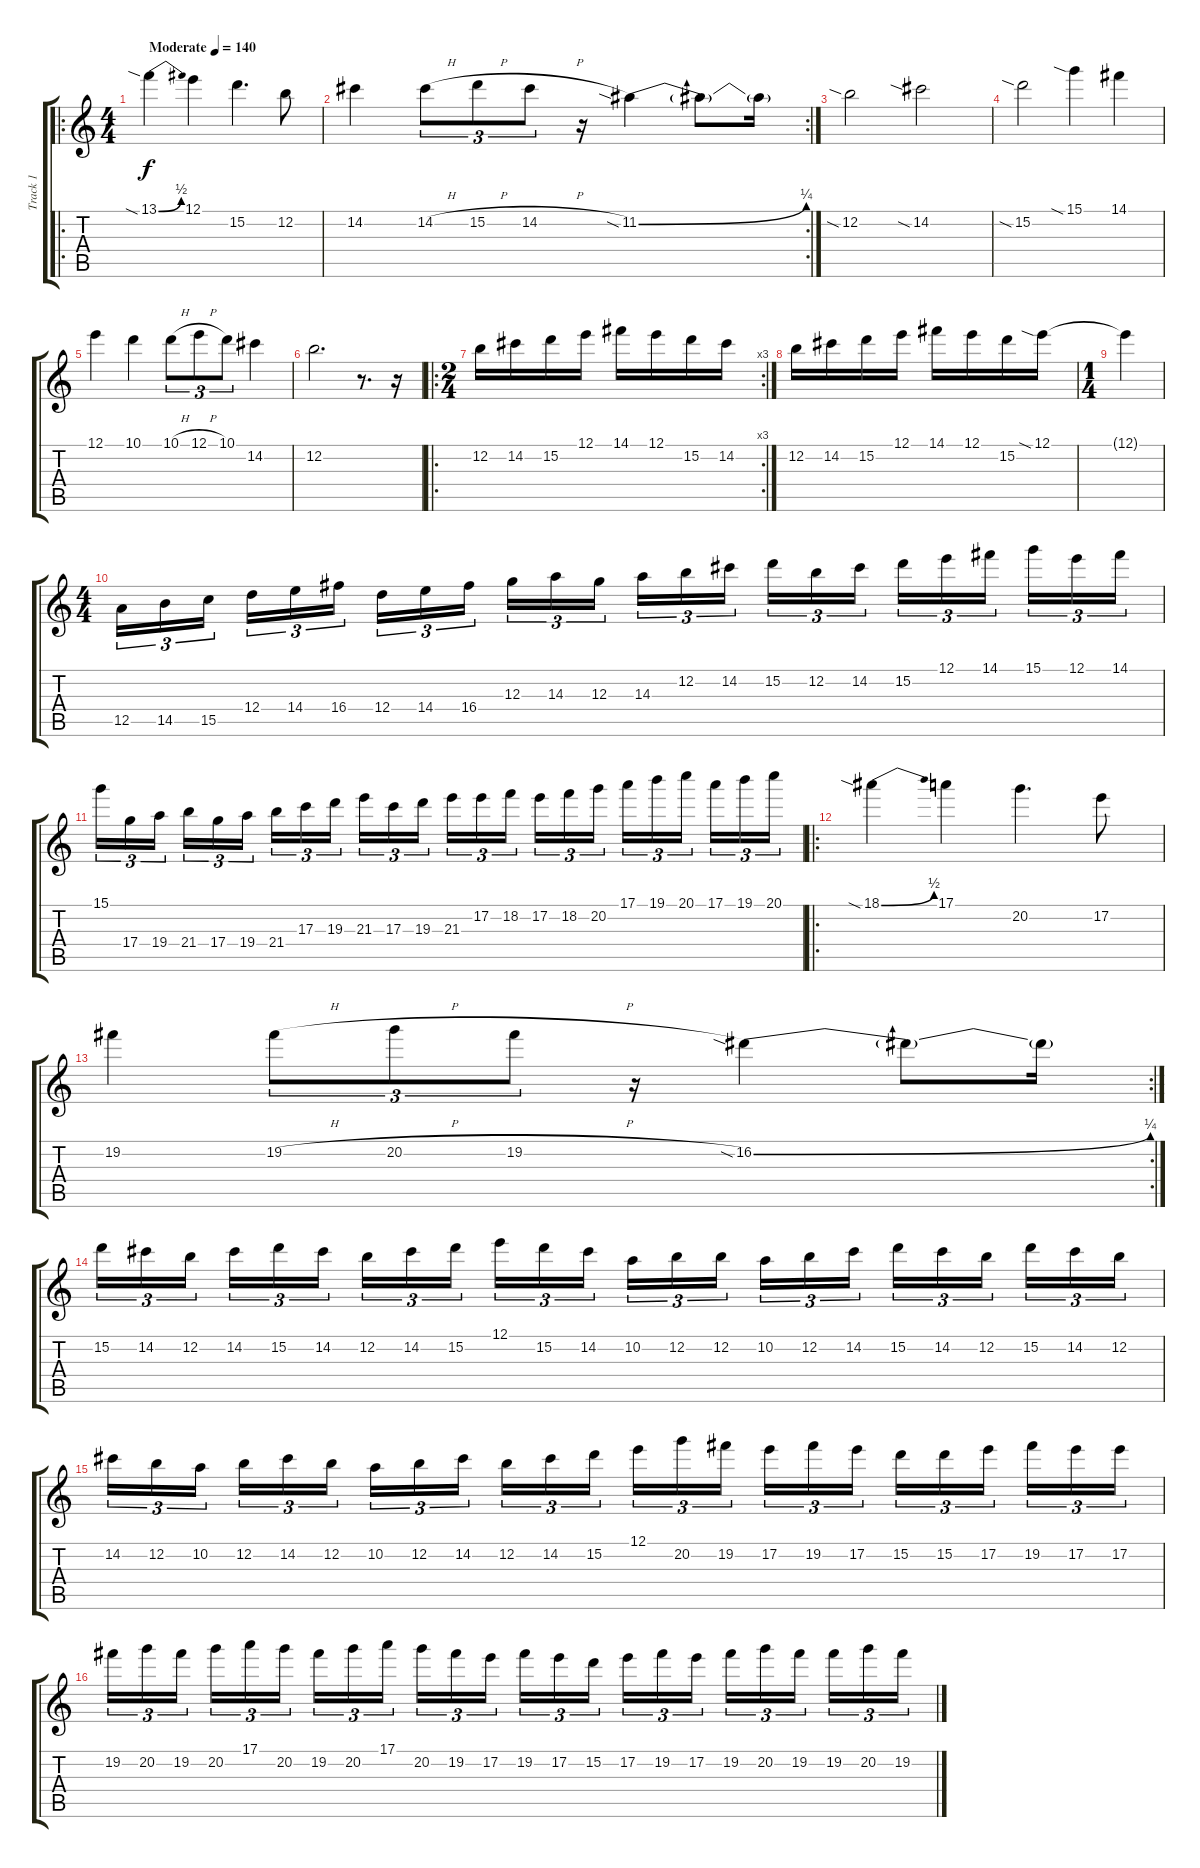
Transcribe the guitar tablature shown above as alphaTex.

\track ("Track 1" "Track 1") {instrument guitarharmonics}
\staff {score tabs}
\tuning (E4 B3 G3 D3 A2 E2) {hide}
\ro
\ts (4 4)
\tempo (140 "Moderate")
\clef g2
\ks c
13.1{be (bend 0 0 60 2) sia}.4{dy f instrument guitarharmonics} 12.1.4 15.2.4{d} 12.2.8 |
\rc 2
14.2.4 14.2{h}.8{tu (3 2)} 15.2{h}.8{tu (3 2)} 14.2{h}.8{tu (3 2)} r.16 11.2{be (bend 0 0 60 1) sia}.4 11.2{t}.8 11.2{t}.16 |
12.2{sia}.2 14.2{sia}.2 |
15.2{sia}.2 15.1{sia}.4 14.1.4 |
12.1.4 10.1.4 10.1{h}.8{tu (3 2)} 12.1{h}.8{tu (3 2)} 10.1.8{tu (3 2)} 14.2.4 |
12.2.2{d} r.8{d} r.16 |
\ro
\rc 3
\ts (2 4)
12.2.16 14.2.16 15.2.16 12.1.16 14.1.16 12.1.16 15.2.16 14.2.16 |
12.2.16 14.2.16 15.2.16 12.1.16 14.1.16 12.1.16 15.2.16 12.1{sia}.16 |
\ts (1 4)
12.1{t}.4 |
\ts (4 4)
12.5.16{tu (3 2)} 14.5.16{tu (3 2)} 15.5.16{tu (3 2) beam splitsecondary} 12.4.16{tu (3 2)} 14.4.16{tu (3 2)} 16.4.16{tu (3 2)} 12.4.16{tu (3 2)} 14.4.16{tu (3 2)} 16.4.16{tu (3 2) beam splitsecondary} 12.3.16{tu (3 2)} 14.3.16{tu (3 2)} 12.3.16{tu (3 2)} 14.3.16{tu (3 2)} 12.2.16{tu (3 2)} 14.2.16{tu (3 2) beam splitsecondary} 15.2.16{tu (3 2)} 12.2.16{tu (3 2)} 14.2.16{tu (3 2)} 15.2.16{tu (3 2)} 12.1.16{tu (3 2)} 14.1.16{tu (3 2) beam splitsecondary} 15.1.16{tu (3 2)} 12.1.16{tu (3 2)} 14.1.16{tu (3 2)} |
15.1.16{tu (3 2)} 17.4.16{tu (3 2)} 19.4.16{tu (3 2) beam splitsecondary} 21.4.16{tu (3 2)} 17.4.16{tu (3 2)} 19.4.16{tu (3 2)} 21.4.16{tu (3 2)} 17.3.16{tu (3 2)} 19.3.16{tu (3 2) beam splitsecondary} 21.3.16{tu (3 2)} 17.3.16{tu (3 2)} 19.3.16{tu (3 2)} 21.3.16{tu (3 2)} 17.2.16{tu (3 2)} 18.2.16{tu (3 2) beam splitsecondary} 17.2.16{tu (3 2)} 18.2.16{tu (3 2)} 20.2.16{tu (3 2)} 17.1.16{tu (3 2)} 19.1.16{tu (3 2)} 20.1.16{tu (3 2) beam splitsecondary} 17.1.16{tu (3 2)} 19.1.16{tu (3 2)} 20.1.16{tu (3 2)} |
\ro
18.1{be (bend 0 0 60 2) sia}.4 17.1.4 20.2.4{d} 17.2.8 |
\rc 2
19.2.4 19.2{h}.8{tu (3 2)} 20.2{h}.8{tu (3 2)} 19.2{h}.8{tu (3 2)} r.16 16.2{be (bend 0 0 60 1) sia}.4 16.2{t}.8 16.2{t}.16 |
15.2.16{tu (3 2)} 14.2.16{tu (3 2)} 12.2.16{tu (3 2) beam splitsecondary} 14.2.16{tu (3 2)} 15.2.16{tu (3 2)} 14.2.16{tu (3 2)} 12.2.16{tu (3 2)} 14.2.16{tu (3 2)} 15.2.16{tu (3 2) beam splitsecondary} 12.1.16{tu (3 2)} 15.2.16{tu (3 2)} 14.2.16{tu (3 2)} 10.2.16{tu (3 2)} 12.2.16{tu (3 2)} 12.2.16{tu (3 2) beam splitsecondary} 10.2.16{tu (3 2)} 12.2.16{tu (3 2)} 14.2.16{tu (3 2)} 15.2.16{tu (3 2)} 14.2.16{tu (3 2)} 12.2.16{tu (3 2) beam splitsecondary} 15.2.16{tu (3 2)} 14.2.16{tu (3 2)} 12.2.16{tu (3 2)} |
14.2.16{tu (3 2)} 12.2.16{tu (3 2)} 10.2.16{tu (3 2) beam splitsecondary} 12.2.16{tu (3 2)} 14.2.16{tu (3 2)} 12.2.16{tu (3 2)} 10.2.16{tu (3 2)} 12.2.16{tu (3 2)} 14.2.16{tu (3 2) beam splitsecondary} 12.2.16{tu (3 2)} 14.2.16{tu (3 2)} 15.2.16{tu (3 2)} 12.1.16{tu (3 2)} 20.2.16{tu (3 2)} 19.2.16{tu (3 2) beam splitsecondary} 17.2.16{tu (3 2)} 19.2.16{tu (3 2)} 17.2.16{tu (3 2)} 15.2.16{tu (3 2)} 15.2.16{tu (3 2)} 17.2.16{tu (3 2) beam splitsecondary} 19.2.16{tu (3 2)} 17.2.16{tu (3 2)} 17.2.16{tu (3 2)} |
19.2.16{tu (3 2)} 20.2.16{tu (3 2)} 19.2.16{tu (3 2) beam splitsecondary} 20.2.16{tu (3 2)} 17.1.16{tu (3 2)} 20.2.16{tu (3 2)} 19.2.16{tu (3 2)} 20.2.16{tu (3 2)} 17.1.16{tu (3 2) beam splitsecondary} 20.2.16{tu (3 2)} 19.2.16{tu (3 2)} 17.2.16{tu (3 2)} 19.2.16{tu (3 2)} 17.2.16{tu (3 2)} 15.2.16{tu (3 2) beam splitsecondary} 17.2.16{tu (3 2)} 19.2.16{tu (3 2)} 17.2.16{tu (3 2)} 19.2.16{tu (3 2)} 20.2.16{tu (3 2)} 19.2.16{tu (3 2) beam splitsecondary} 19.2.16{tu (3 2)} 20.2.16{tu (3 2)} 19.2.16{tu (3 2)}
